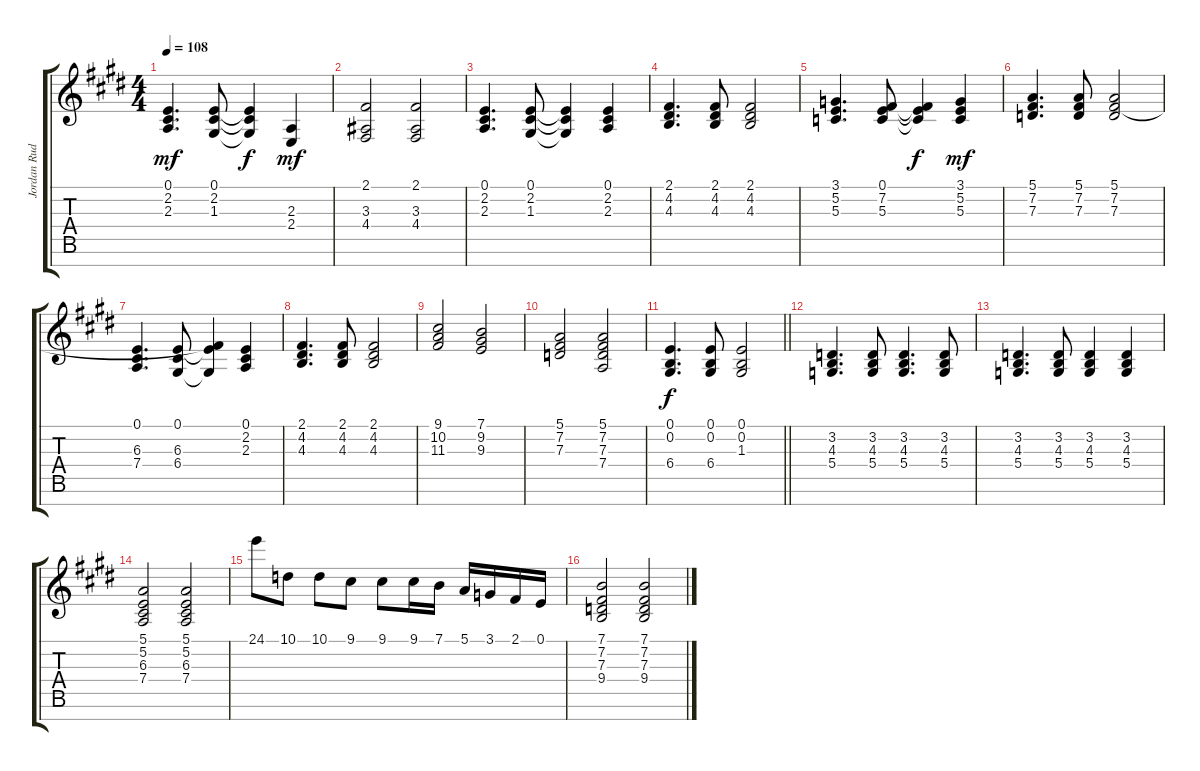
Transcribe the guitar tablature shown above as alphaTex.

\track ("Jordan Rudess" "Jordan Rud") {instrument stringensemble1}
\staff {score tabs}
\tuning (E4 B3 G3 D3 A2 E2 B1) {hide}
\ts (4 4)
\tempo 108
\clef g2
\ks e
(0.1 2.2 2.3).4{d dy mf} (0.1 2.2 1.3).8 (0.1{t} 2.2{t} 1.3{t}).4{dy f} (2.3 2.4).4{dy mf} |
(2.1 3.3 4.4).2 (2.1 3.3 4.4).2 |
(0.1 2.2 2.3).4{d} (0.1 2.2 1.3).8 (0.1{t} 2.2{t} 1.3{t}).4 (0.1 2.2 2.3).4 |
(2.1 4.2 4.3).4{d} (2.1 4.2 4.3).8 (2.1 4.2 4.3).2 |
(3.1 5.2 5.3).4{d} (0.1 7.2 5.3).8 (0.1{t} 7.2{t} 5.3{t}).4{dy f} (3.1 5.2 5.3).4{dy mf} |
(5.1 7.2 7.3).4{d} (5.1 7.2 7.3).8 (5.1 7.2 7.3).2 |
(0.1 6.3 7.4).4{d} (0.1 6.3 6.4).8 (0.1{t} 7.2{t} 6.4{t}).4 (0.1 2.2 2.3).4 |
(2.1 4.2 4.3).4{d} (2.1 4.2 4.3).8 (2.1 4.2 4.3).2 |
(9.1 10.2 11.3).2 (7.1 9.2 9.3).2 |
(5.1 7.2 7.3).2 (5.1 7.2 7.3 7.4).2 |
\barLineRight lightlight
(0.1 0.2 6.4).4{d dy f} (0.1 0.2 6.4).8 (0.1 0.2 1.3).2 |
(3.2 4.3 5.4).4{d} (3.2 4.3 5.4).8 (3.2 4.3 5.4).4{d} (3.2 4.3 5.4).8 |
(3.2 4.3 5.4).4{d} (3.2 4.3 5.4).8 (3.2 4.3 5.4).4 (3.2 4.3 5.4).4 |
(5.1 5.2 6.3 7.4).2 (5.1 5.2 6.3 7.4).2 |
24.1.8 10.1.8 10.1.8 9.1.8 9.1.8 9.1.16 7.1.16 5.1.16 3.1.16 2.1.16 0.1.16 |
(7.1 7.2 7.3 9.4).2 (7.1 7.2 7.3 9.4).2
